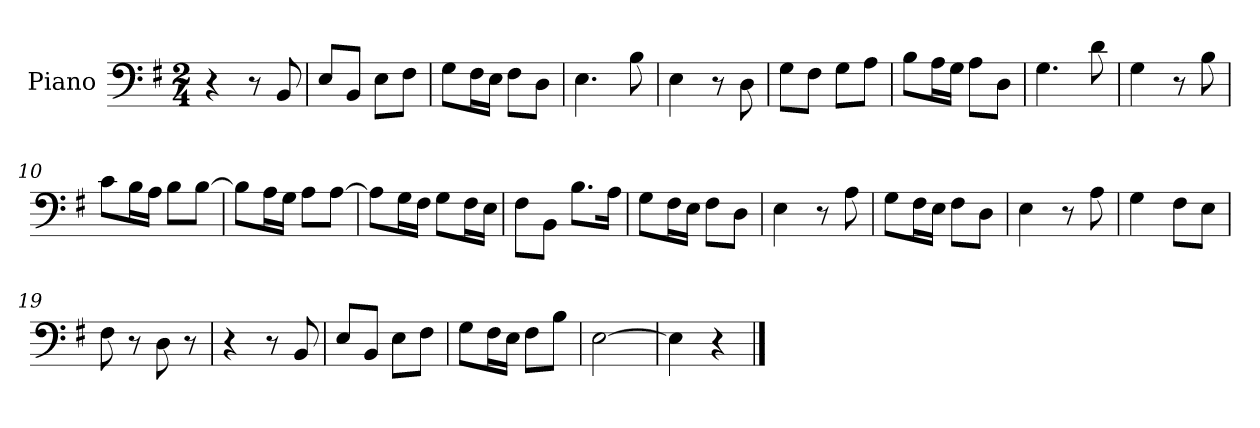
**kern
*part1
*staff1
*I"Piano
*I'Pno
*clefF4
*k[f#]
*M2/4
=1
4r
8r
8BB/
=2
8E/L
8BB/J
8E\L
8F#\J
=3
8G\L
16F#\L
16E\JJ
8F#\L
8D\J
=4
4.E\
8B\
=5
4E\
8r
8D\
=6
8G\L
8F#\J
8G\L
8A\J
=7
8B\L
16A\L
16G\JJ
8A\L
8D\J
=8
4.G\
8d\
=9
4G\
8r
8B\
=10
8c\L
16B\L
16A\JJ
8B\L
[8B\J
=11
8B\L]
16A\L
16G\JJ
8A\L
[8A\J
=12
8A\L]
16G\L
16F#\JJ
8G\L
16F#\L
16E\JJ
=13
8F#\L
8BB\J
8.B\L
16A\Jk
=14
8G\L
16F#\L
16E\JJ
8F#\L
8D\J
=15
4E\
8r
8A\
=16
8G\L
16F#\L
16E\JJ
8F#\L
8D\J
=17
4E\
8r
8A\
=18
4G\
8F#\L
8E\J
=19
8F#\
8r
8D\
8r
=20
4r
8r
8BB/
=21
8E/L
8BB/J
8E\L
8F#\J
=22
8G\L
16F#\L
16E\JJ
8F#\L
8B\J
=23
[2E\
=24
4E\]
4r
==
*-
